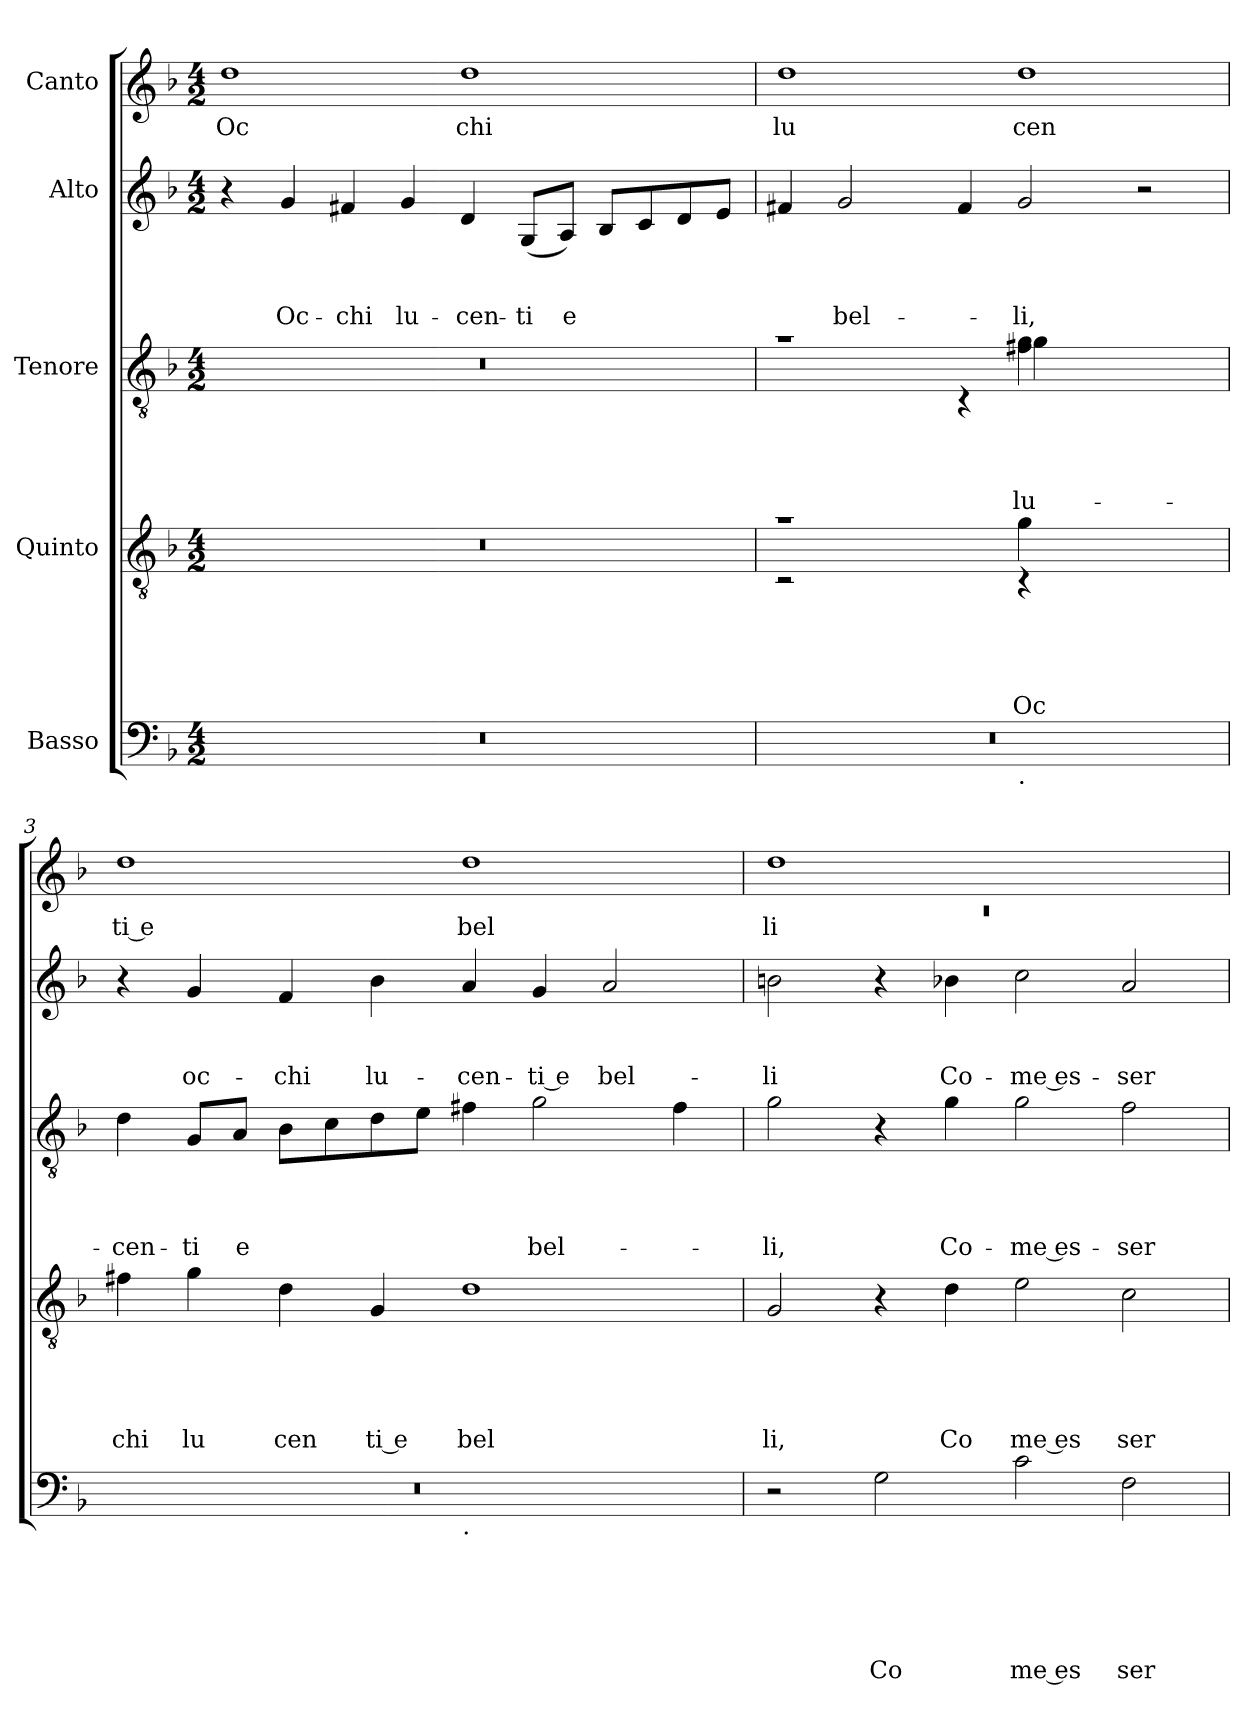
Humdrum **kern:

**kern	**text	**text	**text	**text	**text	**text	**kern	**text	**text	**text	**text	**text	**kern	**text	**text	**text	**text	**kern	**text	**text	**text	**kern	**text
*part5	*part5	*part5	*part5	*part5	*part5	*part5	*part4	*part4	*part4	*part4	*part4	*part4	*part3	*part3	*part3	*part3	*part3	*part2	*part2	*part2	*part2	*part1	*part1
*staff5	*staff5	*staff5	*staff5	*staff5	*staff5	*staff5	*staff4	*staff4	*staff4	*staff4	*staff4	*staff4	*staff3	*staff3	*staff3	*staff3	*staff3	*staff2	*staff2	*staff2	*staff2	*staff1	*staff1
*I"Basso	*	*	*	*	*	*	*I"Quinto	*	*	*	*	*	*I"Tenore	*	*	*	*	*I"Alto	*	*	*	*I"Canto	*
*clefF4	*	*	*	*	*	*	*clefGv2	*	*	*	*	*	*clefGv2	*	*	*	*	*clefG2	*	*	*	*clefG2	*
*k[b-]	*	*	*	*	*	*	*k[b-]	*	*	*	*	*	*k[b-]	*	*	*	*	*k[b-]	*	*	*	*k[b-]	*
*F:	*	*	*	*	*	*	*F:	*	*	*	*	*	*F:	*	*	*	*	*F:	*	*	*	*F:	*
*M4/2	*	*	*	*	*	*	*M4/2	*	*	*	*	*	*M4/2	*	*	*	*	*M4/2	*	*	*	*M4/2	*
=1	=1	=1	=1	=1	=1	=1	=1	=1	=1	=1	=1	=1	=1	=1	=1	=1	=1	=1	=1	=1	=1	=1	=1
!	!	!	!	!	!	!	!	!	!	!	!	!	!	!	!	!	!	!	!	!	!	!	!LO:LY:b
0r	.	.	.	.	.	.	0r	.	.	.	.	.	0r	.	.	.	.	4r	.	.	.	1dd	Oc
!	!	!	!	!	!	!	!	!	!	!	!	!	!	!	!	!	!	!	!	!	!LO:LY:b	!	!
.	.	.	.	.	.	.	.	.	.	.	.	.	.	.	.	.	.	4g/	.	.	Oc-	.	.
!	!	!	!	!	!	!	!	!	!	!	!	!	!	!	!	!	!	!	!	!	!LO:LY:b	!	!
.	.	.	.	.	.	.	.	.	.	.	.	.	.	.	.	.	.	4f#X/	.	.	-chi	.	.
!	!	!	!	!	!	!	!	!	!	!	!	!	!	!	!	!	!	!	!	!	!LO:LY:b	!	!
.	.	.	.	.	.	.	.	.	.	.	.	.	.	.	.	.	.	4g/	.	.	lu-	.	.
!	!	!	!	!	!	!	!	!	!	!	!	!	!	!	!	!	!	!	!	!	!LO:LY:b	!	!LO:LY:b
.	.	.	.	.	.	.	.	.	.	.	.	.	.	.	.	.	.	4d/	.	.	-cen-	1dd	chi
!	!	!	!	!	!	!	!	!	!	!	!	!	!	!	!	!	!	!	!	!	!LO:LY:b	!	!
.	.	.	.	.	.	.	.	.	.	.	.	.	.	.	.	.	.	(<8G/L	.	.	-ti	.	.
!	!	!	!	!	!	!	!	!	!	!	!	!	!	!	!	!	!	!	!	!	!LO:LY:b:rj	!	!
.	.	.	.	.	.	.	.	.	.	.	.	.	.	.	.	.	.	8A/J)	.	.	e	.	.
.	.	.	.	.	.	.	.	.	.	.	.	.	.	.	.	.	.	8B-/L	.	.	.	.	.
.	.	.	.	.	.	.	.	.	.	.	.	.	.	.	.	.	.	8c/	.	.	.	.	.
.	.	.	.	.	.	.	.	.	.	.	.	.	.	.	.	.	.	8d/	.	.	.	.	.
.	.	.	.	.	.	.	.	.	.	.	.	.	.	.	.	.	.	8e/J	.	.	.	.	.
=2	=2	=2	=2	=2	=2	=2	=2	=2	=2	=2	=2	=2	=2	=2	=2	=2	=2	=2	=2	=2	=2	=2	=2
*	*	*	*	*	*	*	*^	*	*	*	*	*	*^	*	*	*	*	*	*	*	*	*	*
*	*	*	*	*	*	*	*	*	*	*	*	*	*	*	*^	*	*	*	*	*	*	*	*	*	*
!	!	!	!	!	!	!	!	!	!	!	!	!	!	!	!	!	!	!	!	!	!	!	!	!	!	!LO:LY:b
*^	*	*	*	*	*	*	*	*	*	*	*	*	*	*	*	*	*	*	*	*	*	*	*	*	*	*
0r	1ryy	.	.	.	.	.	.	1ra	2rC	.	.	.	.	.	1ra	2.ryy	1ryy	.	.	.	.	4f#X/	.	.	.	1dd	lu
!	!	!	!	!	!	!	!	!	!	!	!	!	!	!	!	!	!	!	!	!	!	!	!	!	!LO:LY:b	!	!
.	.	.	.	.	.	.	.	.	.	.	.	.	.	.	.	.	.	.	.	.	.	2g/	.	.	bel-	.	.
.	.	.	.	.	.	.	.	.	2ryy	.	.	.	.	.	.	.	.	.	.	.	.	.	.	.	.	.	.
.	.	.	.	.	.	.	.	.	.	.	.	.	.	.	.	4rC	.	.	.	.	.	4f#/	.	.	.	.	.
!	!LO:TX:b:t=.	!	!	!	!	!	!	!	!	!	!	!	!	!	!	!	!	!	!	!	!	!	!	!	!	!	!
!	!	!	!	!	!	!	!	!	!	!	!	!	!	!LO:LY:b	!	!	!	!	!	!	!LO:LY:b	!	!	!	!	!	!
!	!	!	!	!	!	!	!	!	!	!	!	!	!	!	!	!	!	!	!	!	!LO:LY:b	!	!	!	!	!	!
!	!	!	!	!	!	!	!	!	!	!	!	!	!	!	!	!	!	!	!	!	!LO:LY:b	!	!	!	!LO:LY:b	!	!LO:LY:b
.	1ryy	.	.	.	.	.	.	4g\	4rC	.	.	.	.	Oc	4f#X\	4g\	4g\	.	.	.	-lu-	2g/	.	.	-li,	1dd	cen
.	.	.	.	.	.	.	.	2.ryy	2.ryy	.	.	.	.	.	2.ryy	2.ryy	2.ryy	.	.	.	.	.	.	.	.	.	.
.	.	.	.	.	.	.	.	.	.	.	.	.	.	.	.	.	.	.	.	.	.	2r	.	.	.	.	.
*	*	*	*	*	*	*	*	*v	*v	*	*	*	*	*	*	*	*	*	*	*	*	*	*	*	*	*	*
*	*	*	*	*	*	*	*	*	*	*	*	*	*	*v	*v	*v	*	*	*	*	*	*	*	*	*	*
=3	=3	=3	=3	=3	=3	=3	=3	=3	=3	=3	=3	=3	=3	=3	=3	=3	=3	=3	=3	=3	=3	=3	=3	=3
!	!	!	!	!	!	!	!	!	!	!	!	!	!LO:LY:b	!	!	!	!	!LO:LY:b	!	!	!	!	!	!LO:LY:b:rj
0r	1ryy	.	.	.	.	.	.	4f#X\	.	.	.	.	chi	4d\	.	.	.	-cen-	4r	.	.	.	1dd	ti e
!	!	!	!	!	!	!	!	!	!	!	!	!	!LO:LY:b	!	!	!	!	!LO:LY:b	!	!	!	!LO:LY:b	!	!
.	.	.	.	.	.	.	.	4g\	.	.	.	.	lu	8G/L	.	.	.	-ti	4g/	.	.	oc-	.	.
!	!	!	!	!	!	!	!	!	!	!	!	!	!	!	!	!	!	!LO:LY:b:rj	!	!	!	!	!	!
.	.	.	.	.	.	.	.	.	.	.	.	.	.	8A/J	.	.	.	e	.	.	.	.	.	.
!	!	!	!	!	!	!	!	!	!	!	!	!	!LO:LY:b	!	!	!	!	!	!	!	!	!LO:LY:b	!	!
.	.	.	.	.	.	.	.	4d\	.	.	.	.	cen	8B-\L	.	.	.	.	4f/	.	.	-chi	.	.
.	.	.	.	.	.	.	.	.	.	.	.	.	.	8c\	.	.	.	.	.	.	.	.	.	.
!	!	!	!	!	!	!	!	!	!	!	!	!	!LO:LY:b:rj	!	!	!	!	!	!	!	!	!LO:LY:b	!	!
.	.	.	.	.	.	.	.	4G/	.	.	.	.	ti e	8d\	.	.	.	.	4b-\	.	.	lu-	.	.
.	.	.	.	.	.	.	.	.	.	.	.	.	.	8e\J	.	.	.	.	.	.	.	.	.	.
!	!LO:TX:b:t=.	!	!	!	!	!	!	!	!	!	!	!	!	!	!	!	!	!	!	!	!	!	!	!
!	!	!	!	!	!	!	!	!	!	!	!	!	!LO:LY:b	!	!	!	!	!	!	!	!	!LO:LY:b	!	!LO:LY:b
.	1ryy	.	.	.	.	.	.	1d	.	.	.	.	bel	4f#X\	.	.	.	.	4a/	.	.	-cen-	1dd	bel
!	!	!	!	!	!	!	!	!	!	!	!	!	!	!	!	!	!	!LO:LY:b	!	!	!	!LO:LY:b:rj	!	!
.	.	.	.	.	.	.	.	.	.	.	.	.	.	2g\	.	.	.	bel-	4g/	.	.	-ti e	.	.
!	!	!	!	!	!	!	!	!	!	!	!	!	!	!	!	!	!	!	!	!	!	!LO:LY:b	!	!
.	.	.	.	.	.	.	.	.	.	.	.	.	.	.	.	.	.	.	2a/	.	.	bel-	.	.
.	.	.	.	.	.	.	.	.	.	.	.	.	.	4f#\	.	.	.	.	.	.	.	.	.	.
!!LO:LB:g=z
=4	=4	=4	=4	=4	=4	=4	=4	=4	=4	=4	=4	=4	=4	=4	=4	=4	=4	=4	=4	=4	=4	=4	=4	=4
*	*	*	*	*	*	*	*	*	*	*	*	*	*	*	*	*	*	*	*	*	*	*	*^	*
!	!	!	!	!	!	!	!	!	!	!	!	!	!LO:LY:b	!	!	!	!	!LO:LY:b	!	!	!	!LO:LY:b	!	!LO:N:vis=1	!LO:LY:b
*v	*v	*	*	*	*	*	*	*	*	*	*	*	*	*	*	*	*	*	*	*	*	*	*	*	*
2r	.	.	.	.	.	.	2G/	.	.	.	.	li,	2g\	.	.	.	-li,	2bn\	.	.	-li	1dd	0rc	li
!	!	!	!	!	!	!LO:LY:b	!	!	!	!	!	!	!	!	!	!	!	!	!	!	!	!	!	!
2G\	.	.	.	.	.	Co	4r	.	.	.	.	.	4r	.	.	.	.	4r	.	.	.	.	.	.
!	!	!	!	!	!	!	!	!	!	!	!	!LO:LY:b	!	!	!	!	!LO:LY:b	!	!	!	!LO:LY:b	!	!	!
.	.	.	.	.	.	.	4d\	.	.	.	.	Co	4g\	.	.	.	Co-	4b-\	.	.	Co-	.	.	.
!	!	!	!	!	!	!LO:LY:b:rj	!	!	!	!	!	!LO:LY:b:rj	!	!	!	!	!LO:LY:b:rj	!	!	!	!LO:LY:b:rj	!	!	!
2c\	.	.	.	.	.	me es	2e\	.	.	.	.	me es	2g\	.	.	.	-me es-	2cc\	.	.	-me es-	1ryy	.	.
!	!	!	!	!	!	!LO:LY:b	!	!	!	!	!	!LO:LY:b	!	!	!	!	!LO:LY:b	!	!	!	!LO:LY:b	!	!	!
2F\	.	.	.	.	.	ser	2c\	.	.	.	.	ser	2f\	.	.	.	-ser	2a/	.	.	-ser	.	.	.
*	*	*	*	*	*	*	*	*	*	*	*	*	*	*	*	*	*	*	*	*	*	*v	*v	*
=	=	=	=	=	=	=	=	=	=	=	=	=	=	=	=	=	=	=	=	=	=	=	=
*-	*-	*-	*-	*-	*-	*-	*-	*-	*-	*-	*-	*-	*-	*-	*-	*-	*-	*-	*-	*-	*-	*-	*-
